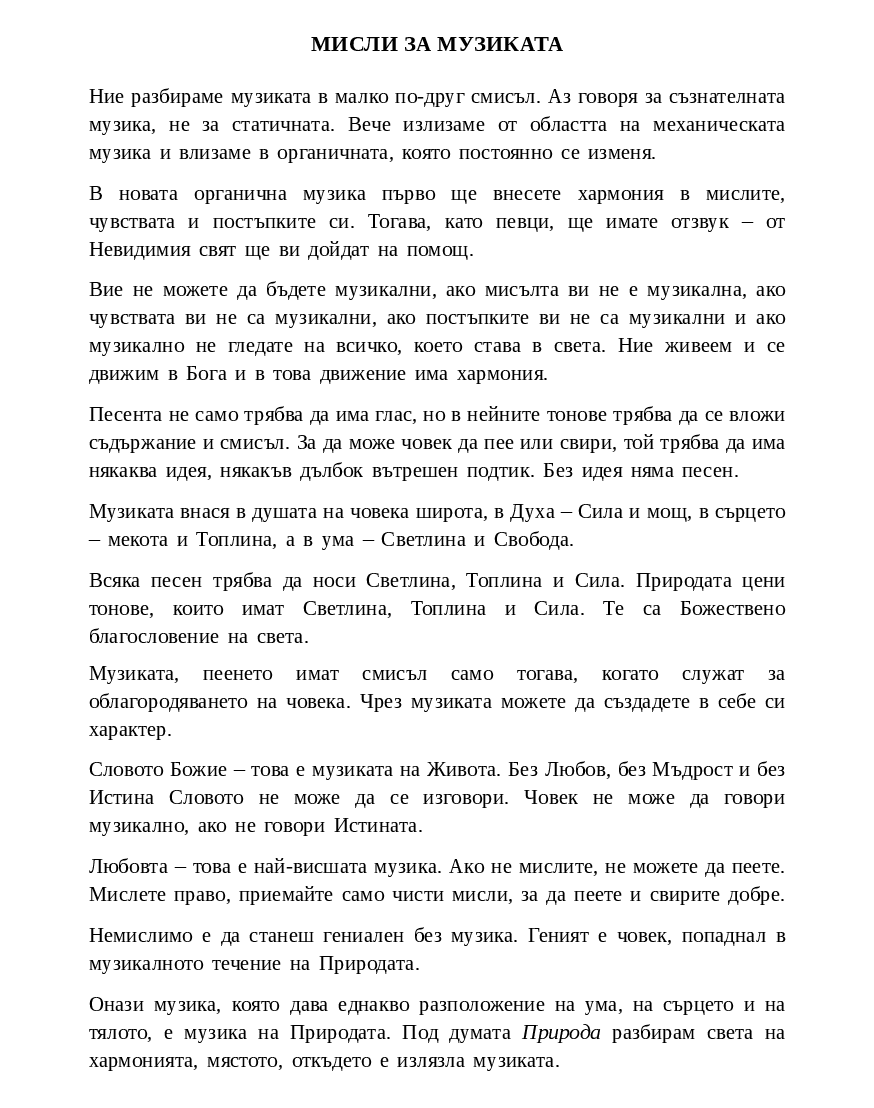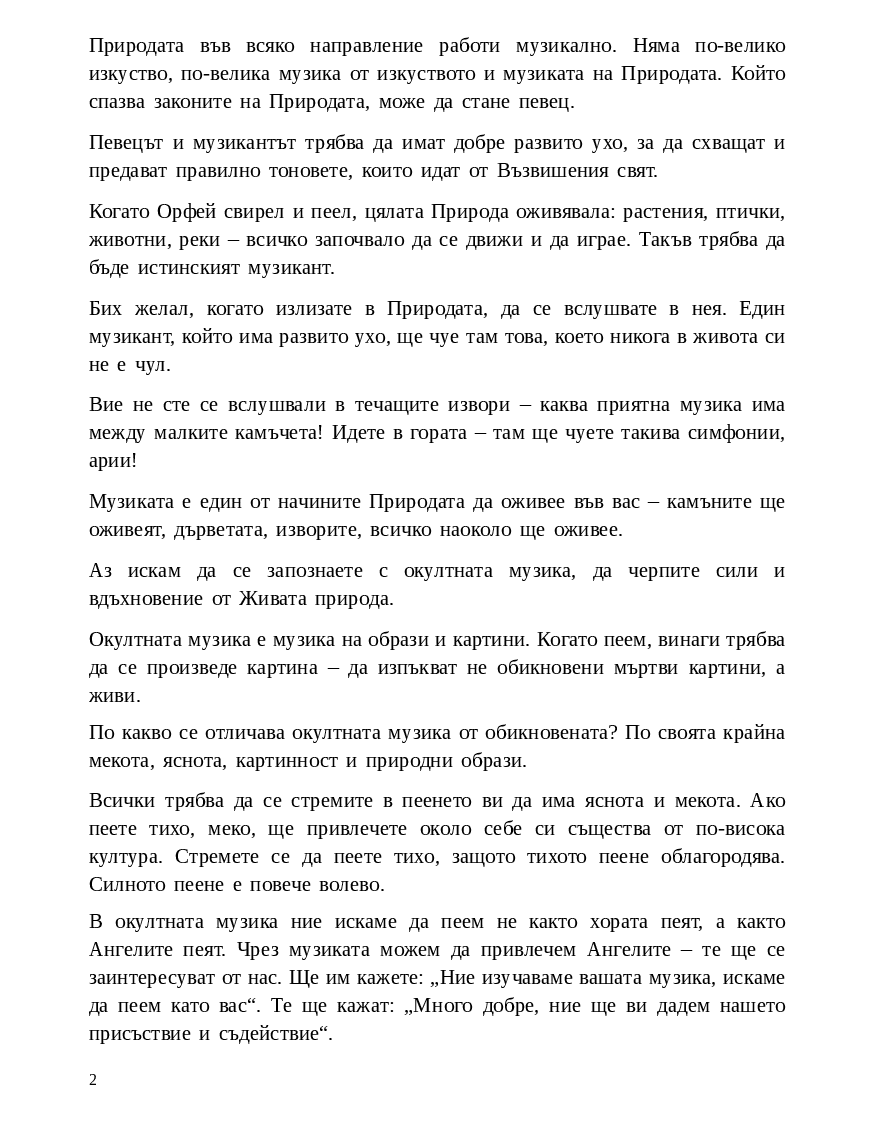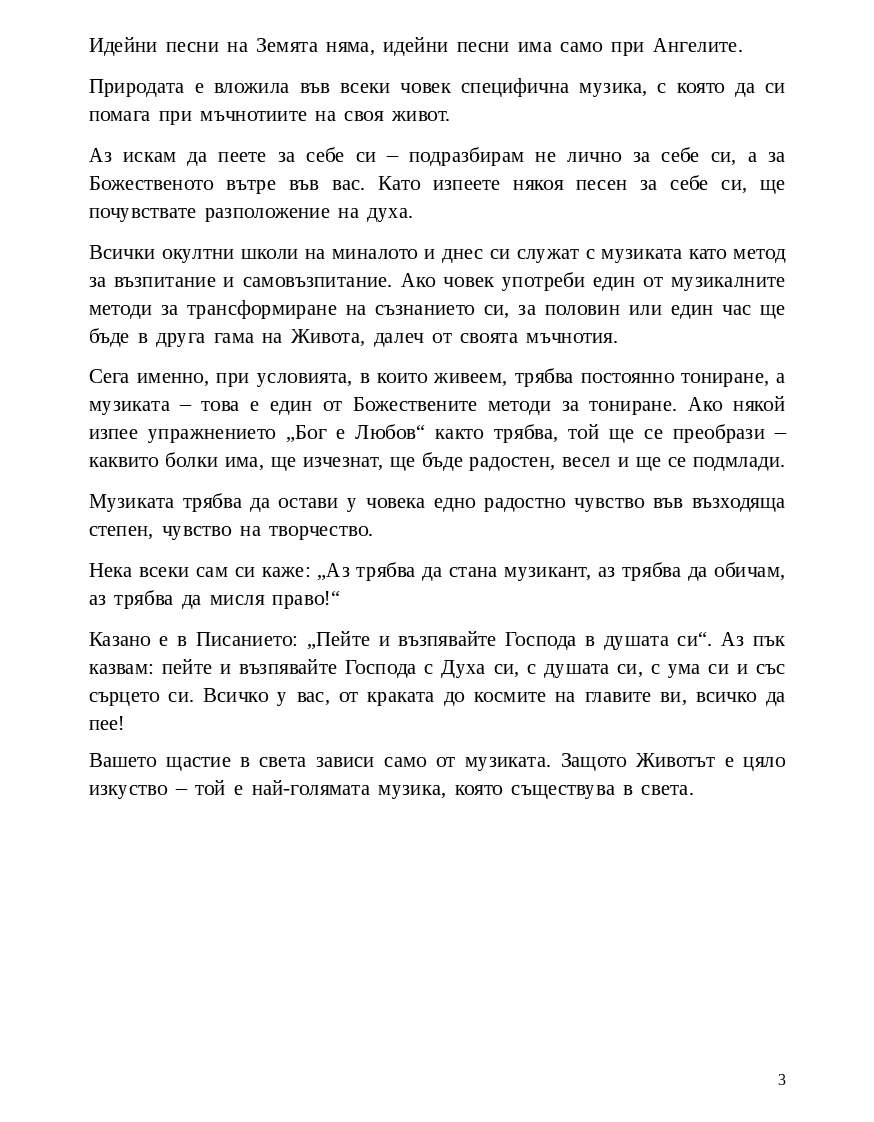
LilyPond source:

\version "2.24.2"

% include paper part and global functions
\include "include/globals.ily"

\bookpart {
  \paper {
    print-all-headers = ##f
    print-page-number = ##t
    print-first-page-number = ##f

    % put page numbers on the bottom
    oddHeaderMarkup = \markup ""
    evenHeaderMarkup = \markup ""
    oddFooterMarkup = \markup
    \fill-line {
      ""
      \if \should-print-page-number \fromproperty #'page:page-number-string
    }
    evenFooterMarkup = \markup
    \fill-line {
      \if \should-print-page-number \fromproperty #'page:page-number-string
      ""
    }

    left-margin = 1.5\cm
    right-margin = 1.5\cm
    top-margin = 1.6\cm
    bottom-margin = 1.2\cm
    ragged-bottom = ##t % do not spread the staves to fill the whole vertical space


  }

  \tocItem \markup "Мисли за музиката"
  \markup \fontsize  #+3.0 { \fill-line \bold {"МИСЛИ ЗА МУЗИКАТА"} }

  \markup \fontsize #+2.5 {
    \vspace #1.5 \override #'(baseline-skip . 2.7)
    \justify {

      Ние разбираме музиката в малко по-друг смисъл. Аз говоря за съзнателната музика, не за статичната. Вече излизаме от областта на механическата музика и влизаме в органичната, която постоянно се изменя.

    }
  }
  \markup \fontsize #+2.5 {
    \vspace #1.0  \override #'(baseline-skip . 2.7)
    \justify {
      В новата органична музика първо ще внесете хармония в мислите, чувствата и постъпките си. Тогава, като певци, ще имате отзвук – от Невидимия свят ще ви дойдат на помощ.

    }
  }

  \markup \fontsize #+2.5 {
    \vspace #1.0  \override #'(baseline-skip . 2.7)
    \justify {
      Вие не можете да бъдете музикални, ако мисълта ви не е музикална, ако чувствата ви не са музикални, ако постъпките ви не са музикални и ако музикално не гледате на всичко, което става в света. Ние живеем и се движим в Бога и в това движение има хармония.
    }
  }
  \markup \fontsize #+2.5 {
    \vspace #1.0  \override #'(baseline-skip . 2.7)
    \justify {

      Песента не само трябва да има глас, но в нейните тонове трябва да се вложи съдържание и смисъл. За да може човек да пее или свири, той трябва да има някаква идея, някакъв дълбок вътрешен подтик. Без идея няма песен.
    }
  }
  \markup \fontsize #+2.5 {
    \vspace #1.0  \override #'(baseline-skip . 2.7)
    \justify {

      Музиката внася в душата на човека широта, в Духа – Сила и мощ, в сърцето – мекота и Топлина, а в ума – Светлина и Свобода.
    }
  }

  \markup \fontsize #+2.5 {
    \vspace #1.0  \override #'(baseline-skip . 2.7)
    \justify {
      Всяка песен трябва да носи Светлина, Топлина и Сила. Природата цени тонове, които имат Светлина, Топлина и Сила. Те са Божествено благословение на света.
    }
  }

  \markup \fontsize #+2.5 {
    \vspace #1.0  \override #'(baseline-skip . 2.7)
    \justify {

      Музиката, пеенето имат смисъл само тогава, когато служат за облагородяването на човека. Чрез музиката можете да създадете в себе си характер.
    }
  }


  \markup \fontsize #+2.5 {
    \vspace #1.0  \override #'(baseline-skip . 2.7)
    \justify {

      Словото Божие – това е музиката на Живота. Без Любов, без Мъдрост и без Истина Словото не може да се изговори. Човек не може да говори музикално, ако не говори Истината.
    }
  }

  \markup \fontsize #+2.5 {
    \vspace #1.0 \override #'(baseline-skip . 2.7)
    \justify {
      Любовта – това е най-висшата музика. Ако не мислите, не можете да пеете. Мислете право, приемайте само чисти мисли, за да пеете и свирите добре.
    }
  }

  \markup \fontsize #+2.5 {
    \vspace #1.0 \override #'(baseline-skip . 2.7)
    \justify {

      Немислимо е да станеш гениален без музика. Геният е човек, попаднал в музикалното течение на Природата.


    }
  }



  \markup \fontsize #+2.5 {
    \vspace #1.0 \override #'(baseline-skip . 2.7)
    \justify {

      Онази музика, която дава еднакво разположение на ума, на сърцето и на тялото, е музика на Природата. Под думата \italic"Природа" разбирам света на хармонията, мястото, откъдето е излязла музиката.

    }
  }

  \markup \fontsize #+2.5 {
    \vspace #1.0 \override #'(baseline-skip . 2.7)
    \justify {
      Природата във всяко направление работи музикално. Няма по-велико изкуство, по-велика музика от изкуството и музиката на Природата. Който спазва законите на Природата, може да стане певец.


    }
  }
  \markup \fontsize #+2.5 {
    \vspace #1.0 \override #'(baseline-skip . 2.7)
    \justify {

      Певецът и музикантът трябва да имат добре развито ухо, за да схващат и предават правилно тоновете, които идат от Възвишения свят.

    }
  }
  \markup \fontsize #+2.5 {
    \vspace #1.0 \override #'(baseline-skip . 2.7)
    \justify {

      Когато Орфей свирел и пеел, цялата Природа оживявала: растения, птички, животни, реки – всичко започвало да се движи и да играе. Такъв трябва да бъде истинският музикант.

    }
  }
  \markup \fontsize #+2.5 {
    \vspace #1.0 \override #'(baseline-skip . 2.7)
    \justify {
      Бих желал, когато излизате в Природата, да се вслушвате в нея. Един музикант, който има развито ухо, ще чуе там това, което никога в живота си не е чул.

    }
  }
  \markup \fontsize #+2.5 {
    \vspace #1.0 \override #'(baseline-skip . 2.7)
    \justify {

      Вие не сте се вслушвали в течащите извори – каква приятна музика има между малките камъчета! Идете в гората – там ще чуете такива симфонии, арии!

    }
  }
  \markup \fontsize #+2.5 {
    \vspace #1.0 \override #'(baseline-skip . 2.7)
    \justify {

      Музиката е един от начините Природата да оживее във вас – камъните ще оживеят, дърветата, изворите, всичко наоколо ще оживее.

    }
  }
  \markup \fontsize #+2.5 {
    \vspace #1.0 \override #'(baseline-skip . 2.7)
    \justify {

      Аз искам да се запознаете с окултната музика, да черпите сили и вдъхновение от Живата природа.

    }
  }


  \markup \fontsize #+2.5 {
    \vspace #1.0 \override #'(baseline-skip . 2.7)
    \justify {

      Окултната музика е музика на образи и картини. Когато пеем, винаги трябва да се произведе картина – да изпъкват не обикновени мъртви картини, а живи.

    }
  }

  \markup \fontsize #+2.5 {
    \vspace #1.0 \override #'(baseline-skip . 2.7)
    \justify {

      По какво се отличава окултната музика от обикновената? По своята крайна мекота, яснота, картинност и природни образи.

    }
  }


  \markup \fontsize #+2.5 {
    \vspace #1.0 \override #'(baseline-skip . 2.7)
    \justify {


      Всички трябва да се стремите в пеенето ви да има яснота и мекота. Ако пеете тихо, меко, ще привлечете около себе си същества от по-висока култура. Стремете се да пеете тихо, защото тихото пеене облагородява. Силното пеене е повече волево.

    }
  }


  \markup \fontsize #+2.5 {
    \vspace #1.0 \override #'(baseline-skip . 2.7)
    \justify {

      В окултната музика ние искаме да пеем не както хората пеят, а както Ангелите пеят. Чрез музиката можем да привлечем Ангелите – те ще се заинтересуват от нас. Ще им кажете: „Ние изучаваме вашата музика, искаме да пеем като вас“. Те ще кажат: „Много добре, ние ще ви дадем нашето присъствие и съдействие“.

    }
  }


  \markup \fontsize #+2.5 {
    \vspace #1.0 \override #'(baseline-skip . 2.7)
    \justify {

      Идейни песни на Земята няма, идейни песни има само при Ангелите.

    }
  }


  \markup \fontsize #+2.5 {
    \vspace #1.0 \override #'(baseline-skip . 2.7)
    \justify {


      Природата е вложила във всеки човек специфична музика, с която да си помага при мъчнотиите на своя живот.
    }
  }


  \markup \fontsize #+2.5 {
    \vspace #1.0 \override #'(baseline-skip . 2.7)
    \justify {
      Аз искам да пеете за себе си – подразбирам не лично за себе си, а за Божественото вътре във вас. Като изпеете някоя песен за себе си, ще почувствате разположение на духа.


    }
  }


  \markup \fontsize #+2.5 {
    \vspace #1.0 \override #'(baseline-skip . 2.7)
    \justify {
      Всички окултни школи на миналото и днес си служат с музиката като метод за възпитание и самовъзпитание. Ако човек употреби един от музикалните методи за трансформиране на съзнанието си, за половин или един час ще бъде в друга гама на Живота, далеч от своята мъчнотия.



    }
  }


  \markup \fontsize #+2.5 {
    \vspace #1.0 \override #'(baseline-skip . 2.7)
    \justify {

      Сега именно, при условията, в които живеем, трябва постоянно тониране, а музиката – това е един от Божествените методи за тониране. Ако някой изпее упражнението „Бог е Любов“ както трябва, той ще се преобрази – каквито болки има, ще изчезнат, ще бъде радостен, весел и ще се подмлади.

    }
  }


  \markup \fontsize #+2.5 {
    \vspace #1.0 \override #'(baseline-skip . 2.7)
    \justify {

      Музиката трябва да остави у човека едно радостно чувство във възходяща степен, чувство на творчество.

    }
  }


  \markup \fontsize #+2.5 {
    \vspace #1.0 \override #'(baseline-skip . 2.7)
    \justify {

      Нека всеки сам си каже: „Аз трябва да стана музикант, аз трябва да обичам, аз трябва да мисля право!“

    }
  }


  \markup \fontsize #+2.5 {
    \vspace #1.0 \override #'(baseline-skip . 2.7)
    \justify {

      Казано е в Писанието: „Пейте и възпявайте Господа в душата си“. Аз пък казвам: пейте и възпявайте Господа с Духа си, с душата си, с ума си и със сърцето си. Всичко у вас, от краката до космите на главите ви, всичко да пее!

    }
  }

    \markup \fontsize #+2.5 {
    \vspace #1.0  \override #'(baseline-skip . 2.7)
    \justify {
      Вашето щастие в света зависи само от музиката. Защото Животът е цяло изкуство – той е най-голямата музика, която съществува в света.
    }
  }




} % bookpart



% Più mosso
% „Weiße Bruderschaft“
